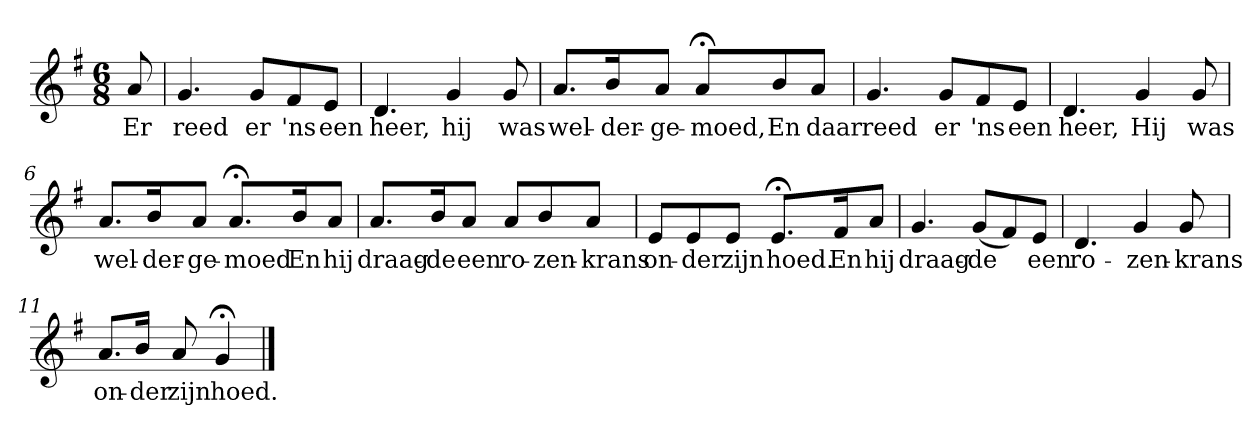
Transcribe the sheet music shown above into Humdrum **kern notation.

**kern	**text
*part1	*part1
*staff1	*staff1
*k[f#]	*
*G:	*
*M6/8	*
*MM120	*
=	=
8a	Er
=1	=1
4.g	reed
8gL	er
8f#	'ns
8eJ	een
=2	=2
4.d	heer,
4g	hij
8g	was
=3	=3
8.aL	wel-
16bK	-der-
8aJ	-ge-
8a;<L	-moed,
8b	En
8aJ	daar
=4	=4
4.g	reed
8gL	er
8f#	'ns
8eJ	een
=5	=5
4.d	heer,
4g	Hij
8g	was
=6	=6
8.aL	wel-
16bK	-der-
8aJ	-ge-
8.a;<L	-moed
16bK	En
8aJ	hij
=7	=7
8.aL	draag-
16bK	-de
8aJ	een
8aL	ro-
8b	-zen-
8aJ	-krans
=8	=8
8eL	on-
8e	-der
8eJ	zijn
8.e;<L	hoed.
16f#K	En
8aJ	hij
=9	=9
4.g	draag-
(8gL	-de
8f#)	.
8eJ	een
=10	=10
4.d	ro-
4g	-zen-
8g	-krans
=11	=11
8.aL	on-
16bJk	-der
8a	zijn
4g;<	hoed.
==	==
*-	*-
